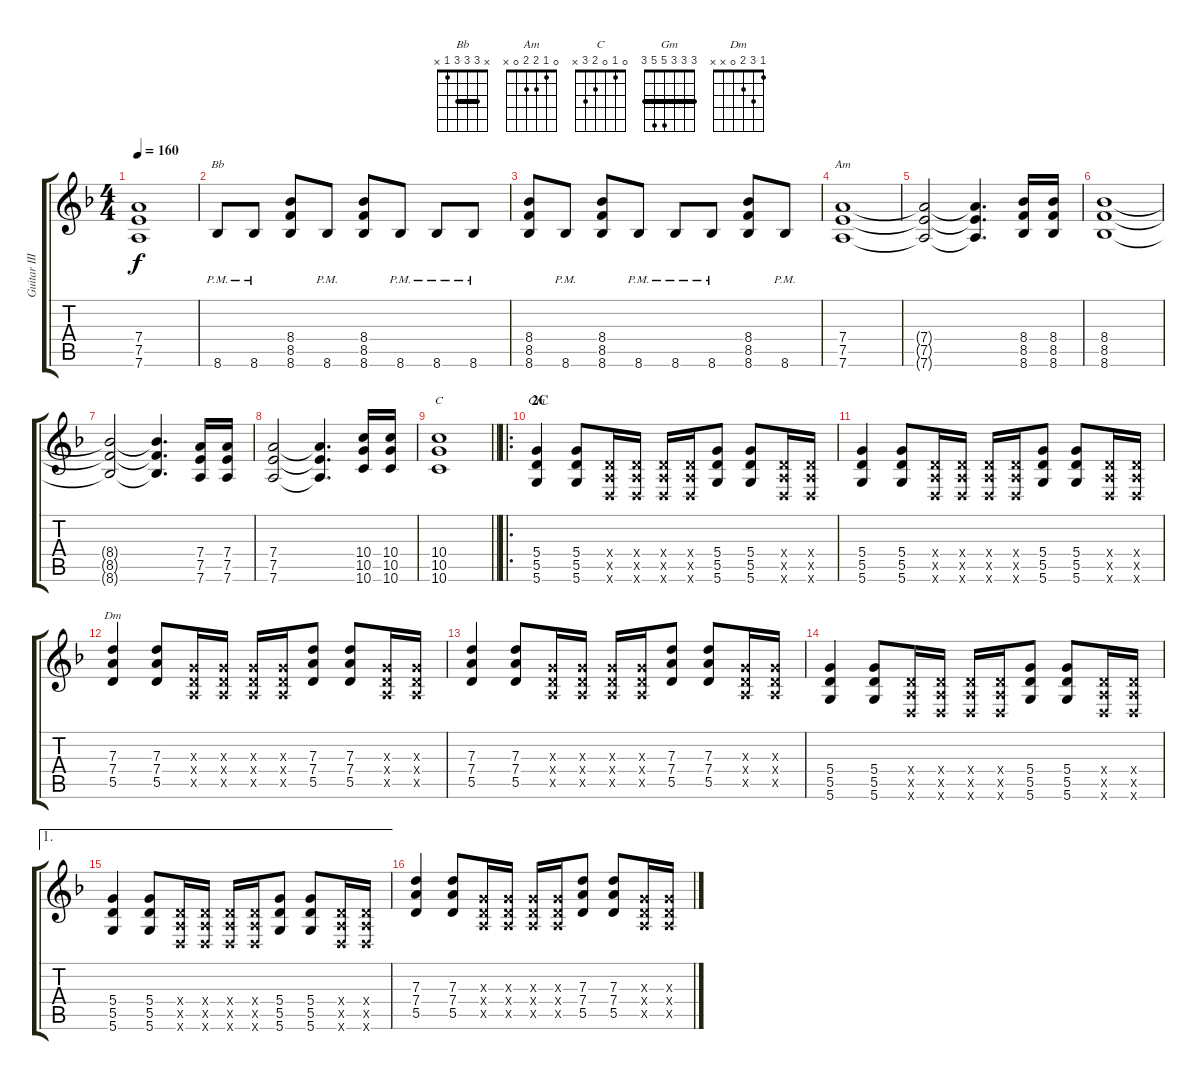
\track ("Guitar III" "Guitar III") {instrument distortionguitar}
\staff {score tabs}
\tuning (E4 B3 G3 D3 A2 D2) {hide}
\chord ("Bb" x 3 3 3 1 x) {barre 3}
\chord ("Am" 0 1 2 2 0 x)
\chord ("C" 0 1 0 2 3 x)
\chord ("Gm" 3 3 3 5 5 3) {barre 3}
\chord ("Dm" 1 3 2 0 x x)
\ts (4 4)
\tempo 160
\clef g2
\ks dminor
(7.4{t} 7.5{t} 7.6{t}).1{dy f} |
8.6{pm}.8{ch "Bb"} 8.6{pm}.8 (8.4 8.5 8.6).8 8.6{pm}.8 (8.4 8.5 8.6).8 8.6{pm}.8 8.6{pm}.8 8.6{pm}.8 |
(8.4 8.5 8.6).8 8.6{pm}.8 (8.4 8.5 8.6).8 8.6{pm}.8 8.6{pm}.8 8.6{pm}.8 (8.4 8.5 8.6).8 8.6{pm}.8 |
(7.4 7.5 7.6).1{ch "Am"} |
(7.4{t} 7.5{t} 7.6{t}).2 (7.4{t} 7.5{t} 7.6{t}).4{d} (8.4 8.5 8.6).16 (8.4 8.5 8.6).16 |
(8.4 8.5 8.6).1 |
(8.4{t} 8.5{t} 8.6{t}).2 (8.4{t} 8.5{t} 8.6{t}).4{d} (7.4 7.5 7.6).16 (7.4 7.5 7.6).16 |
(7.4 7.5 7.6).2 (7.4{t} 7.5{t} 7.6{t}).4{d} (10.4 10.5 10.6).16 (10.4 10.5 10.6).16 |
\barLineRight lightlight
(10.4 10.5 10.6).1{ch "C"} |
\ro
\section ("" "2C")
(5.4 5.5 5.6).4{ch "Gm"} (5.4 5.5 5.6).8 (0.4{x} 0.5{x} 0.6{x}).16 (0.4{x} 0.5{x} 0.6{x}).16 (0.4{x} 0.5{x} 0.6{x}).16 (0.4{x} 0.5{x} 0.6{x}).16 (5.4 5.5 5.6).8 (5.4 5.5 5.6).8 (0.4{x} 0.5{x} 0.6{x}).16 (0.4{x} 0.5{x} 0.6{x}).16 |
(5.4 5.5 5.6).4 (5.4 5.5 5.6).8 (0.4{x} 0.5{x} 0.6{x}).16 (0.4{x} 0.5{x} 0.6{x}).16 (0.4{x} 0.5{x} 0.6{x}).16 (0.4{x} 0.5{x} 0.6{x}).16 (5.4 5.5 5.6).8 (5.4 5.5 5.6).8 (0.4{x} 0.5{x} 0.6{x}).16 (0.4{x} 0.5{x} 0.6{x}).16 |
(7.3 7.4 5.5).4{ch "Dm"} (7.3 7.4 5.5).8 (0.3{x} 0.4{x} 0.5{x}).16 (0.3{x} 0.4{x} 0.5{x}).16 (0.3{x} 0.4{x} 0.5{x}).16 (0.3{x} 0.4{x} 0.5{x}).16 (7.3 7.4 5.5).8 (7.3 7.4 5.5).8 (0.3{x} 0.4{x} 0.5{x}).16 (0.3{x} 0.4{x} 0.5{x}).16 |
(7.3 7.4 5.5).4 (7.3 7.4 5.5).8 (0.3{x} 0.4{x} 0.5{x}).16 (0.3{x} 0.4{x} 0.5{x}).16 (0.3{x} 0.4{x} 0.5{x}).16 (0.3{x} 0.4{x} 0.5{x}).16 (7.3 7.4 5.5).8 (7.3 7.4 5.5).8 (0.3{x} 0.4{x} 0.5{x}).16 (0.3{x} 0.4{x} 0.5{x}).16 |
(5.4 5.5 5.6).4 (5.4 5.5 5.6).8 (0.4{x} 0.5{x} 0.6{x}).16 (0.4{x} 0.5{x} 0.6{x}).16 (0.4{x} 0.5{x} 0.6{x}).16 (0.4{x} 0.5{x} 0.6{x}).16 (5.4 5.5 5.6).8 (5.4 5.5 5.6).8 (0.4{x} 0.5{x} 0.6{x}).16 (0.4{x} 0.5{x} 0.6{x}).16 |
\ae 1
(5.4 5.5 5.6).4 (5.4 5.5 5.6).8 (0.4{x} 0.5{x} 0.6{x}).16 (0.4{x} 0.5{x} 0.6{x}).16 (0.4{x} 0.5{x} 0.6{x}).16 (0.4{x} 0.5{x} 0.6{x}).16 (5.4 5.5 5.6).8 (5.4 5.5 5.6).8 (0.4{x} 0.5{x} 0.6{x}).16 (0.4{x} 0.5{x} 0.6{x}).16 |
(7.3 7.4 5.5).4 (7.3 7.4 5.5).8 (0.3{x} 0.4{x} 0.5{x}).16 (0.3{x} 0.4{x} 0.5{x}).16 (0.3{x} 0.4{x} 0.5{x}).16 (0.3{x} 0.4{x} 0.5{x}).16 (7.3 7.4 5.5).8 (7.3 7.4 5.5).8 (0.3{x} 0.4{x} 0.5{x}).16 (0.3{x} 0.4{x} 0.5{x}).16
